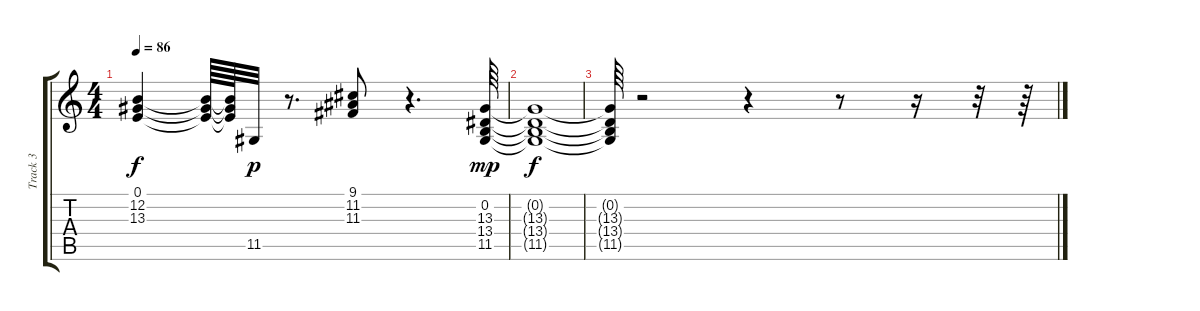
\track ("Track 3" "Track 3") {instrument stringensemble2}
\staff {score tabs}
\tuning (E4 B3 G3 D3 A2 E2) {hide}
\ts (4 4)
\tempo 86
\clef g2
\ks c
(0.1{t} 12.2{t} 13.3{t}).4{dy f} (0.1{t} 12.2{t} 13.3{t}).64 (0.1{t} 12.2{t} 13.3{t}).64 11.5.32{dy p} r.8{d} (9.1 11.2 11.3).8 r.4{d} (0.2 13.3 13.4 11.5).64{dy mp} |
(0.2{t} 13.3{t} 13.4{t} 11.5{t}).1{dy f} |
(0.2{t} 13.3{t} 13.4{t} 11.5{t}).64 r.2 r.4 r.8 r.16 r.32 r.64
